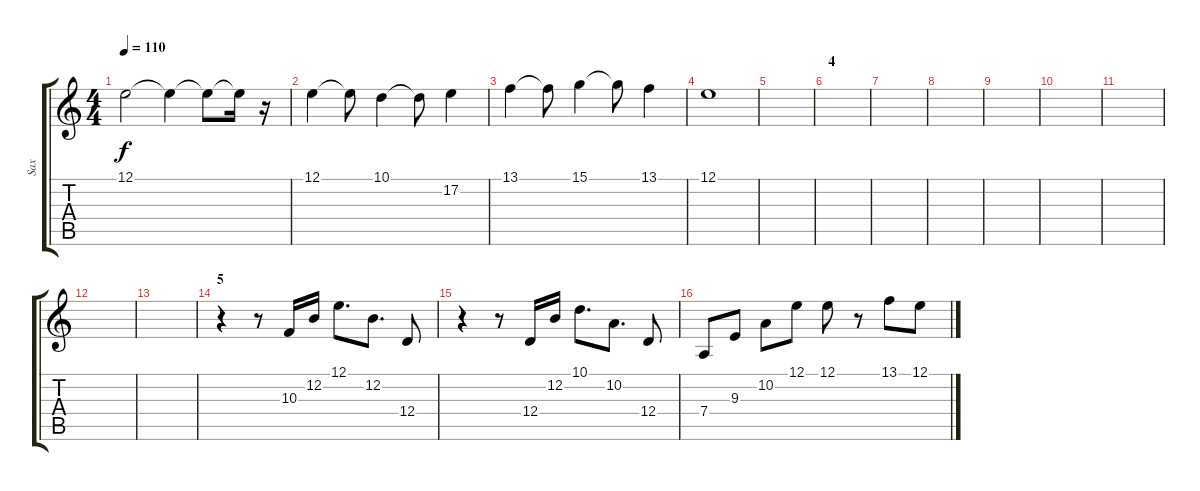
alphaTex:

\track ("Sax" "Sax") {instrument sopranosax}
\staff {score tabs}
\tuning (E4 B3 G3 D3 A2 E2) {hide}
\ts (4 4)
\tempo 110
\clef g2
\ks c
12.1.2{dy f} 12.1{t}.4 12.1{t}.8 12.1{t}.16 r.16 |
12.1.4 12.1{t}.8 10.1.4 10.1{t}.8 17.2.4 |
13.1.4 13.1{t}.8 15.1.4 15.1{t}.8 13.1.4 |
12.1.1 |
|
\section ("" "4")
|
|
|
|
|
|
|
|
\section ("" "5")
r.4{instrument ocarina} r.8 10.3.16 12.2.16 12.1.8{d} 12.2.8{d} 12.4.8 |
r.4 r.8 12.4.16 12.2.16 10.1.8{d} 10.2.8{d} 12.4.8 |
7.4.8 9.3.8 10.2.8 12.1.8 12.1.8 r.8 13.1.8 12.1.8
